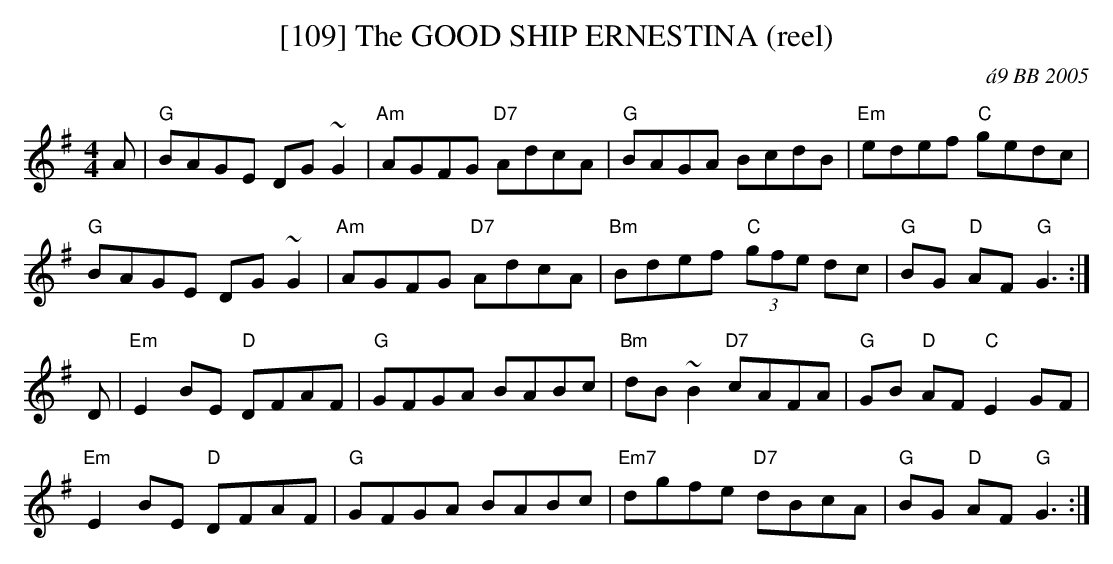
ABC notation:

X:1
T:[109] The GOOD SHIP ERNESTINA (reel)
C:\'a9 BB 2005
L:1/8
M:4/4
Q:!/4=180
K:G
A|"G" BAGE DG ~G2|"Am" AGFG "D7" AdcA|"G" BAGA BcdB|"Em" edef "C" gedc|
"G" BAGE DG ~G2|"Am" AGFG "D7" AdcA|"Bm" Bdef "C"(3gfe dc|"G"BG "D"AF "G"G3 :|
D|"Em"E2 BE "D"DFAF|"G" GFGA BABc|"Bm" dB ~B2 "D7" cAFA|"G" GB "D"AF "C" E2 GF|
"Em"E2 BE "D"DFAF|"G" GFGA BABc|"Em7" dgfe "D7" dBcA|"G"BG "D"AF "G"G3 :|
